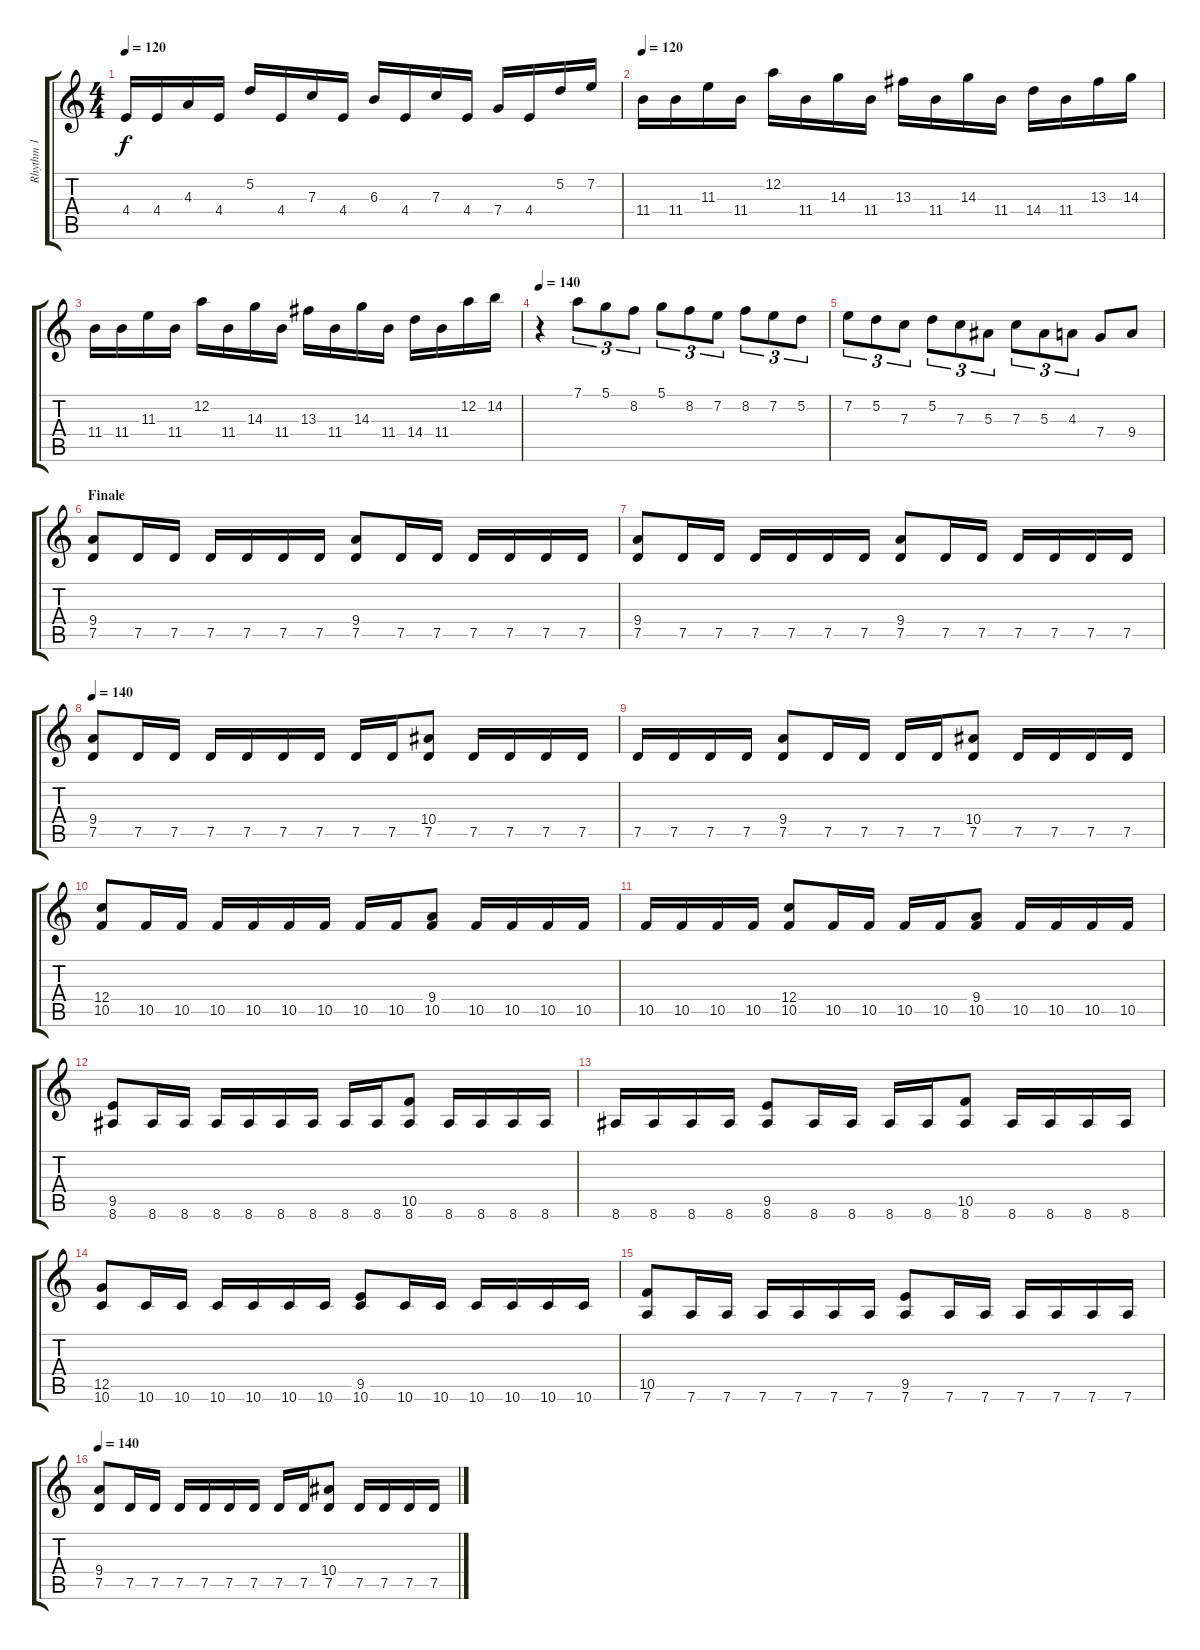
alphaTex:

\track ("Rhythm 1" "Rhythm 1") {instrument distortionguitar}
\staff {score tabs}
\tuning (D4 A3 F3 C3 G2 D2) {hide}
\ts (4 4)
\tempo 120
\clef g2
\ks c
4.4.16{dy f} 4.4.16 4.3.16 4.4.16 5.2.16 4.4.16 7.3.16 4.4.16 6.3.16 4.4.16 7.3.16 4.4.16 7.4.16 4.4.16 5.2.16 7.2.16 |
\tempo 120
11.4.16{volume 13 balance 8} 11.4.16 11.3.16 11.4.16 12.2.16 11.4.16 14.3.16 11.4.16 13.3.16 11.4.16 14.3.16 11.4.16 14.4.16 11.4.16 13.3.16 14.3.16 |
11.4.16 11.4.16 11.3.16 11.4.16 12.2.16 11.4.16 14.3.16 11.4.16 13.3.16 11.4.16 14.3.16 11.4.16 14.4.16 11.4.16 12.2.16 14.2.16 |
\tempo 140
r.4 7.1.8{tu (3 2)} 5.1.8{tu (3 2)} 8.2.8{tu (3 2)} 5.1.8{tu (3 2)} 8.2.8{tu (3 2)} 7.2.8{tu (3 2)} 8.2.8{tu (3 2)} 7.2.8{tu (3 2)} 5.2.8{tu (3 2)} |
7.2.8{tu (3 2)} 5.2.8{tu (3 2)} 7.3.8{tu (3 2)} 5.2.8{tu (3 2)} 7.3.8{tu (3 2)} 5.3.8{tu (3 2)} 7.3.8{tu (3 2)} 5.3.8{tu (3 2)} 4.3.8{tu (3 2)} 7.4.8 9.4.8 |
\section ("" "Finale")
(9.4 7.5).8 7.5.16 7.5.16 7.5.16 7.5.16 7.5.16 7.5.16 (9.4 7.5).8 7.5.16 7.5.16 7.5.16 7.5.16 7.5.16 7.5.16 |
(9.4 7.5).8 7.5.16 7.5.16 7.5.16 7.5.16 7.5.16 7.5.16 (9.4 7.5).8 7.5.16 7.5.16 7.5.16 7.5.16 7.5.16 7.5.16 |
\tempo 140
(9.4 7.5).8 7.5.16 7.5.16 7.5.16 7.5.16 7.5.16 7.5.16 7.5.16 7.5.16 (10.4 7.5).8 7.5.16 7.5.16 7.5.16 7.5.16 |
7.5.16 7.5.16 7.5.16 7.5.16 (9.4 7.5).8 7.5.16 7.5.16 7.5.16 7.5.16 (10.4 7.5).8 7.5.16 7.5.16 7.5.16 7.5.16 |
(12.4 10.5).8 10.5.16 10.5.16 10.5.16 10.5.16 10.5.16 10.5.16 10.5.16 10.5.16 (9.4 10.5).8 10.5.16 10.5.16 10.5.16 10.5.16 |
10.5.16 10.5.16 10.5.16 10.5.16 (12.4 10.5).8 10.5.16 10.5.16 10.5.16 10.5.16 (9.4 10.5).8 10.5.16 10.5.16 10.5.16 10.5.16 |
(9.5 8.6).8 8.6.16 8.6.16 8.6.16 8.6.16 8.6.16 8.6.16 8.6.16 8.6.16 (10.5 8.6).8 8.6.16 8.6.16 8.6.16 8.6.16 |
8.6.16 8.6.16 8.6.16 8.6.16 (9.5 8.6).8 8.6.16 8.6.16 8.6.16 8.6.16 (10.5 8.6).8 8.6.16 8.6.16 8.6.16 8.6.16 |
(12.5 10.6).8 10.6.16 10.6.16 10.6.16 10.6.16 10.6.16 10.6.16 (9.5 10.6).8 10.6.16 10.6.16 10.6.16 10.6.16 10.6.16 10.6.16 |
(10.5 7.6).8 7.6.16 7.6.16 7.6.16 7.6.16 7.6.16 7.6.16 (9.5 7.6).8 7.6.16 7.6.16 7.6.16 7.6.16 7.6.16 7.6.16 |
\tempo 140
(9.4 7.5).8 7.5.16 7.5.16 7.5.16 7.5.16 7.5.16 7.5.16 7.5.16 7.5.16 (10.4 7.5).8 7.5.16 7.5.16 7.5.16 7.5.16
